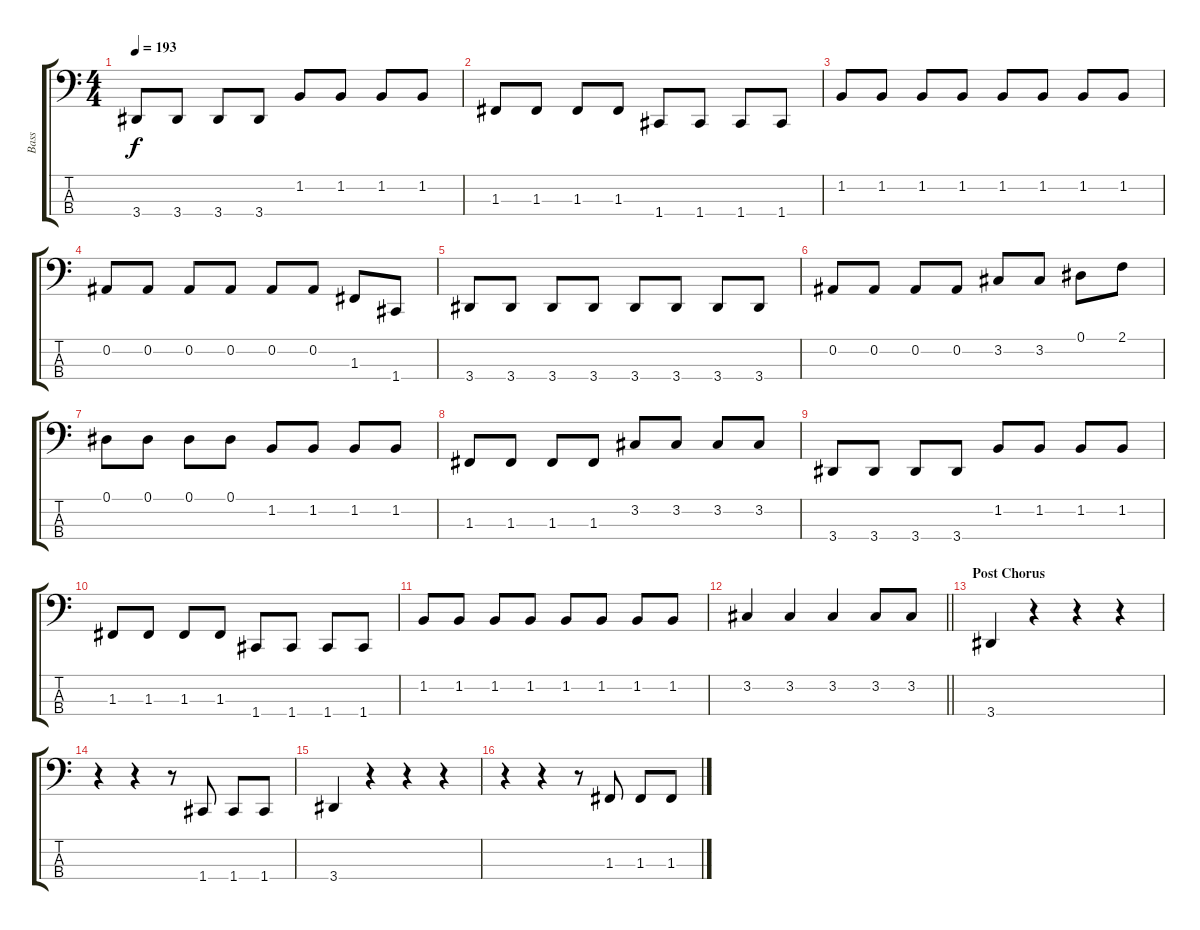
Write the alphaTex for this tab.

\track ("Bass" "Bass") {instrument electricbasspick}
\staff {score tabs}
\tuning (Eb2 Bb1 F1 C1) {hide}
\ts (4 4)
\tempo 193
\clef f4
\ks c
3.4.8{dy f} 3.4.8 3.4.8 3.4.8 1.2.8 1.2.8 1.2.8 1.2.8 |
1.3.8 1.3.8 1.3.8 1.3.8 1.4.8 1.4.8 1.4.8 1.4.8 |
1.2.8 1.2.8 1.2.8 1.2.8 1.2.8 1.2.8 1.2.8 1.2.8 |
0.2.8 0.2.8 0.2.8 0.2.8 0.2.8 0.2.8 1.3.8 1.4.8 |
3.4.8 3.4.8 3.4.8 3.4.8 3.4.8 3.4.8 3.4.8 3.4.8 |
0.2.8 0.2.8 0.2.8 0.2.8 3.2.8 3.2.8 0.1.8 2.1.8 |
0.1.8 0.1.8 0.1.8 0.1.8 1.2.8 1.2.8 1.2.8 1.2.8 |
1.3.8 1.3.8 1.3.8 1.3.8 3.2.8 3.2.8 3.2.8 3.2.8 |
3.4.8 3.4.8 3.4.8 3.4.8 1.2.8 1.2.8 1.2.8 1.2.8 |
1.3.8 1.3.8 1.3.8 1.3.8 1.4.8 1.4.8 1.4.8 1.4.8 |
1.2.8 1.2.8 1.2.8 1.2.8 1.2.8 1.2.8 1.2.8 1.2.8 |
\barLineRight lightlight
3.2.4 3.2.4 3.2.4 3.2.8 3.2.8 |
\section ("" "Post Chorus")
3.4.4 r.4 r.4 r.4 |
r.4 r.4 r.8 1.4.8 1.4.8 1.4.8 |
3.4.4 r.4 r.4 r.4 |
r.4 r.4 r.8 1.3.8 1.3.8 1.3.8
